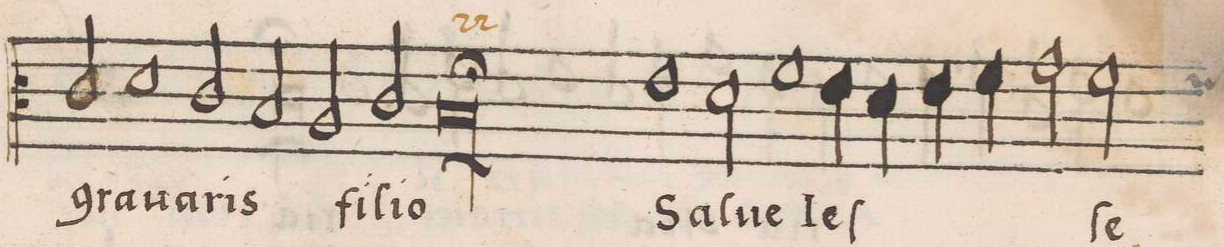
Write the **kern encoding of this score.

**kern	**text
*I"CANTVS	*
*clefC3	*
*k[]	*
*met(C)	*
*M2/1	*
2c/	gra-
=22-	=22-
1d	-ua-
2c/	-ris
2B/	.
=23-	=23-
2A/	fi-
2c/	-li-
1B;l\	-o
=24-	=24-
1e	Sal-
2d\	-ue
1f\	Ieſ-
=25-	=25-
4e\	.
4d\	.
4e\	.
4f\	.
2g\	.
=26-	=26-
2f\	-ſe
*custos:f	*
*-	*-
